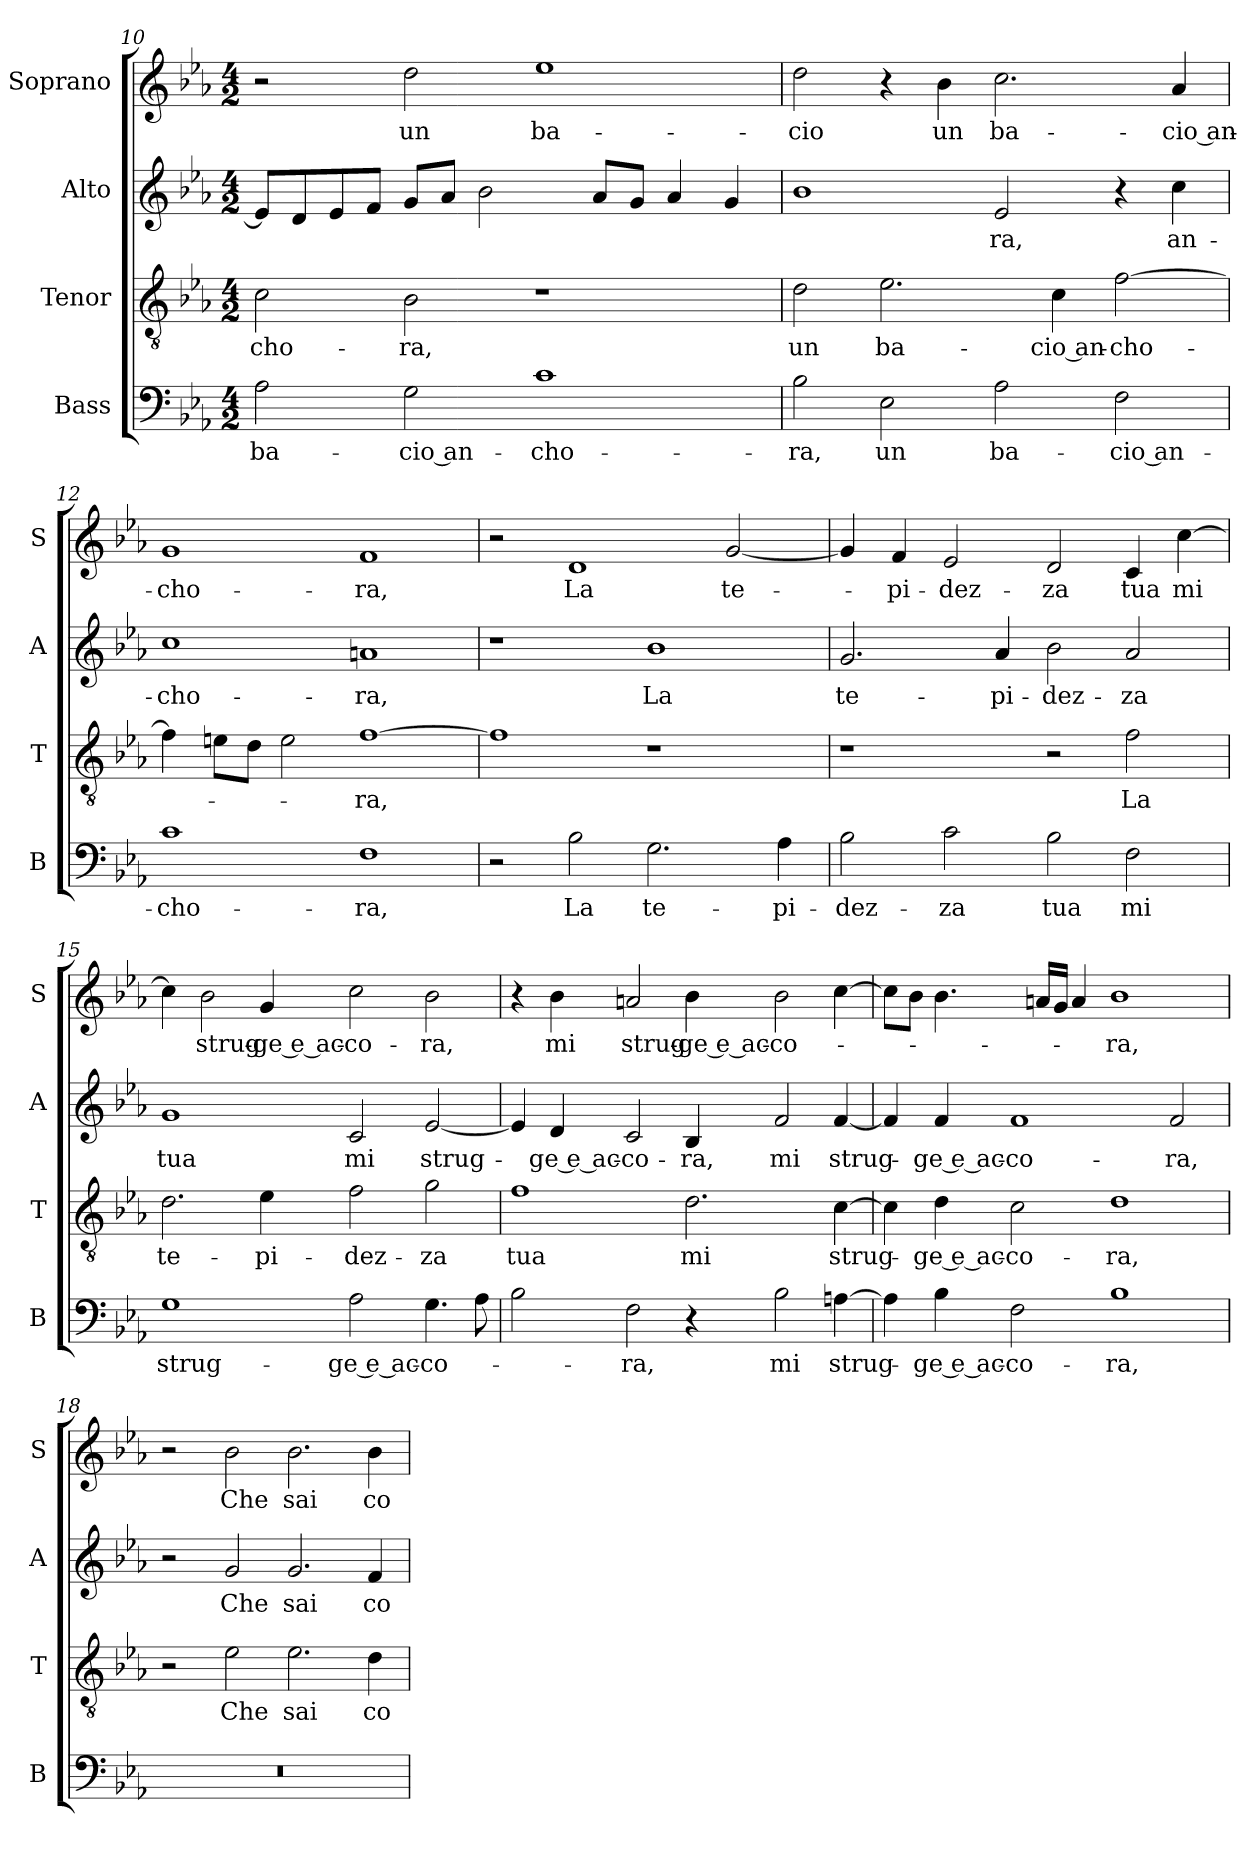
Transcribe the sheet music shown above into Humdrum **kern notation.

**kern	**text	**kern	**text	**kern	**text	**kern	**text
*part4	*part4	*part3	*part3	*part2	*part2	*part1	*part1
*staff4	*staff4	*staff3	*staff3	*staff2	*staff2	*staff1	*staff1
*I"Bass	*	*I"Tenor	*	*I"Alto	*	*I"Soprano	*
*I'B	*	*I'T	*	*I'A	*	*I'S	*
!!LO:LB:g=z
*clefF4	*	*clefGv2	*	*clefG2	*	*clefG2	*
*k[b-e-a-]	*	*k[b-e-a-]	*	*k[b-e-a-]	*	*k[b-e-a-]	*
*E-:	*	*E-:	*	*E-:	*	*E-:	*
*M4/2	*	*M4/2	*	*M4/2	*	*M4/2	*
=10	=10	=10	=10	=10	=10	=10	=10
!	!LO:LY:b	!	!LO:LY:b	!	!	!	!
2A-\	ba-	2c\	-cho-	8e-/L]	.	2r	.
.	.	.	.	8d/	.	.	.
.	.	.	.	8e-/	.	.	.
.	.	.	.	8f/J	.	.	.
!	!LO:LY:b	!	!LO:LY:b	!	!	!	!LO:LY:b
2G\	-cio an-	2B-\	-ra,	8g/L	.	2dd\	un
.	.	.	.	8a-/J	.	.	.
.	.	.	.	2b-\	.	.	.
!	!LO:LY:b	!	!	!	!	!	!LO:LY:b
1c	-cho-	1r	.	.	.	1ee-	ba-
.	.	.	.	8a-/L	.	.	.
.	.	.	.	8g/J	.	.	.
.	.	.	.	4a-/	.	.	.
.	.	.	.	4g/	.	.	.
=11	=11	=11	=11	=11	=11	=11	=11
!	!LO:LY:b	!	!LO:LY:b	!	!	!	!LO:LY:b
2B-\	-ra,	2d\	un	1b-	.	2dd\	-cio
!	!LO:LY:b	!	!LO:LY:b	!	!	!	!
2E-\	un	2.e-\	ba-	.	.	4r	.
!	!	!	!	!	!	!	!LO:LY:b
.	.	.	.	.	.	4b-\	un
!	!LO:LY:b	!	!	!	!LO:LY:b	!	!LO:LY:b
2A-\	ba-	.	.	2e-/	-ra,	2.cc\	ba-
!	!	!	!LO:LY:b	!	!	!	!
.	.	4c\	-cio an-	.	.	.	.
!	!LO:LY:b	!	!LO:LY:b	!	!	!	!
2F\	-cio an-	[2f\	-cho-	4r	.	.	.
!	!	!	!	!	!LO:LY:b	!	!LO:LY:b
.	.	.	.	4cc\	an-	4a-/	-cio an-
=12	=12	=12	=12	=12	=12	=12	=12
!	!LO:LY:b	!	!	!	!LO:LY:b	!	!LO:LY:b
1c	-cho-	4f\]	.	1cc	-cho-	1g	-cho-
.	.	8en\L	.	.	.	.	.
.	.	8d\J	.	.	.	.	.
.	.	2e\	.	.	.	.	.
!	!LO:LY:b	!	!LO:LY:b	!	!LO:LY:b	!	!LO:LY:b
1F	-ra,	[1f	-ra,	1an	-ra,	1f	-ra,
!!LO:LB:g=z
=13	=13	=13	=13	=13	=13	=13	=13
2r	.	1f]	.	1r	.	2r	.
!	!LO:LY:b	!	!	!	!	!	!LO:LY:b
2B-\	La	.	.	.	.	1d	La
!	!LO:LY:b	!	!	!	!LO:LY:b	!	!
2.G\	te-	1r	.	1b-	La	.	.
!	!	!	!	!	!	!	!LO:LY:b
.	.	.	.	.	.	[2g/	te-
!	!LO:LY:b	!	!	!	!	!	!
4A-\	-pi-	.	.	.	.	.	.
=14	=14	=14	=14	=14	=14	=14	=14
!	!LO:LY:b	!	!	!	!LO:LY:b	!	!
2B-\	-dez-	1r	.	2.g/	te-	4g/]	.
!	!	!	!	!	!	!	!LO:LY:b
.	.	.	.	.	.	4f/	-pi-
!	!LO:LY:b	!	!	!	!	!	!LO:LY:b
2c\	-za	.	.	.	.	2e-/	-dez-
!	!	!	!	!	!LO:LY:b	!	!
.	.	.	.	4a-/	-pi-	.	.
!	!LO:LY:b	!	!	!	!LO:LY:b	!	!LO:LY:b
2B-\	tua	2r	.	2b-\	-dez-	2d/	-za
!	!LO:LY:b	!	!LO:LY:b	!	!LO:LY:b	!	!LO:LY:b
2F\	mi	2f\	La	2a-/	-za	4c/	tua
!	!	!	!	!	!	!	!LO:LY:b
.	.	.	.	.	.	[4cc\	mi
=15	=15	=15	=15	=15	=15	=15	=15
!	!LO:LY:b	!	!LO:LY:b	!	!LO:LY:b	!	!
1G	strug-	2.d\	te-	1g	tua	4cc\]	.
!	!	!	!	!	!	!	!LO:LY:b
.	.	.	.	.	.	2b-\	strug-
!	!	!	!LO:LY:b	!	!	!	!LO:LY:b
.	.	4e-\	-pi-	.	.	4g/	-ge e ac-
!	!LO:LY:b	!	!LO:LY:b	!	!LO:LY:b	!	!LO:LY:b
2A-\	-ge e ac-	2f\	-dez-	2c/	mi	2cc\	-co-
!	!LO:LY:b	!	!LO:LY:b	!	!LO:LY:b	!	!LO:LY:b
4.G\	-co-	2g\	-za	[2e-/	strug-	2b-\	-ra,
8A-\	.	.	.	.	.	.	.
!!LO:PB:g=z
=16	=16	=16	=16	=16	=16	=16	=16
!	!	!	!LO:LY:b	!	!	!	!
2B-\	.	1f	tua	4e-/]	.	4r	.
!	!	!	!	!	!LO:LY:b	!	!LO:LY:b
.	.	.	.	4d/	-ge e ac-	4b-\	mi
!	!LO:LY:b	!	!	!	!LO:LY:b	!	!LO:LY:b
2F\	-ra,	.	.	2c/	-co-	2an/	strug-
!	!	!	!LO:LY:b	!	!LO:LY:b	!	!LO:LY:b
4r	.	2.d\	mi	4B-/	-ra,	4b-\	-ge e ac-
!	!LO:LY:b	!	!	!	!LO:LY:b	!	!LO:LY:b
2B-\	mi	.	.	2f/	mi	2b-\	-co-
!	!LO:LY:b	!	!LO:LY:b	!	!LO:LY:b	!	!
[4An\	strug-	[4c\	strug-	[4f/	strug-	[4cc\	.
=17	=17	=17	=17	=17	=17	=17	=17
4A\]	.	4c\]	.	4f/]	.	8cc\L]	.
.	.	.	.	.	.	8b-\J	.
!	!LO:LY:b	!	!LO:LY:b	!	!LO:LY:b	!	!
4B-\	-ge e ac-	4d\	-ge e ac-	4f/	-ge e ac-	4.b-\	.
!	!LO:LY:b	!	!LO:LY:b	!	!LO:LY:b	!	!
2F\	-co-	2c\	-co-	1f	-co-	.	.
.	.	.	.	.	.	16an/LL	.
.	.	.	.	.	.	16g/JJ	.
.	.	.	.	.	.	4a/	.
!	!LO:LY:b	!	!LO:LY:b	!	!	!	!LO:LY:b
1B-	-ra,	1d	-ra,	.	.	1b-	-ra,
!	!	!	!	!	!LO:LY:b	!	!
.	.	.	.	2f/	-ra,	.	.
=18	=18	=18	=18	=18	=18	=18	=18
0r	.	2r	.	2r	.	2r	.
!	!	!	!LO:LY:b	!	!LO:LY:b	!	!LO:LY:b
.	.	2e-\	Che	2g/	Che	2b-\	Che
!	!	!	!LO:LY:b	!	!LO:LY:b	!	!LO:LY:b
.	.	2.e-\	sai	2.g/	sai	2.b-\	sai
!	!	!	!LO:LY:b	!	!LO:LY:b	!	!LO:LY:b
.	.	4d\	co-	4f/	co-	4b-\	co-
=	=	=	=	=	=	=	=
*-	*-	*-	*-	*-	*-	*-	*-
